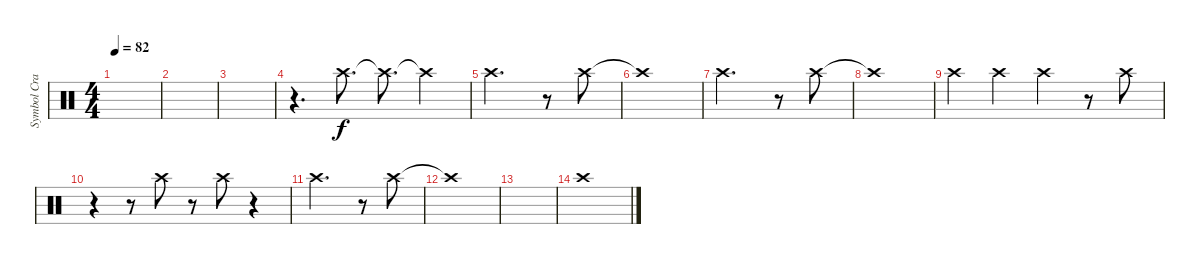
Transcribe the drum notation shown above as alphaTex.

\track ("Symbol Crash" "Symbol Cra") {instrument percussion}
\staff {score}
\articulation defaults
\ts (4 4)
\tempo 82
\clef neutral
\ks c
|
|
|
r.4{d} "Crash high (hit)".8{d} "Crash high (hit)"{t}.8{d} "Crash high (hit)"{t}.4 |
"Crash high (hit)".2{d} r.8 "Crash high (hit)".8 |
"Crash high (hit)"{t}.1 |
"Crash high (hit)".2{d} r.8 "Crash high (hit)".8 |
"Crash high (hit)"{t}.1 |
"Crash high (hit)".4 "Crash high (hit)".4 "Crash high (hit)".4 r.8 "Crash high (hit)".8 |
r.4 r.8 "Crash high (hit)".8 r.8 "Crash high (hit)".8 r.4 |
"Crash high (hit)".2{d} r.8 "Crash high (hit)".8 |
"Crash high (hit)"{t}.1 |
|
"Crash high (hit)".1
